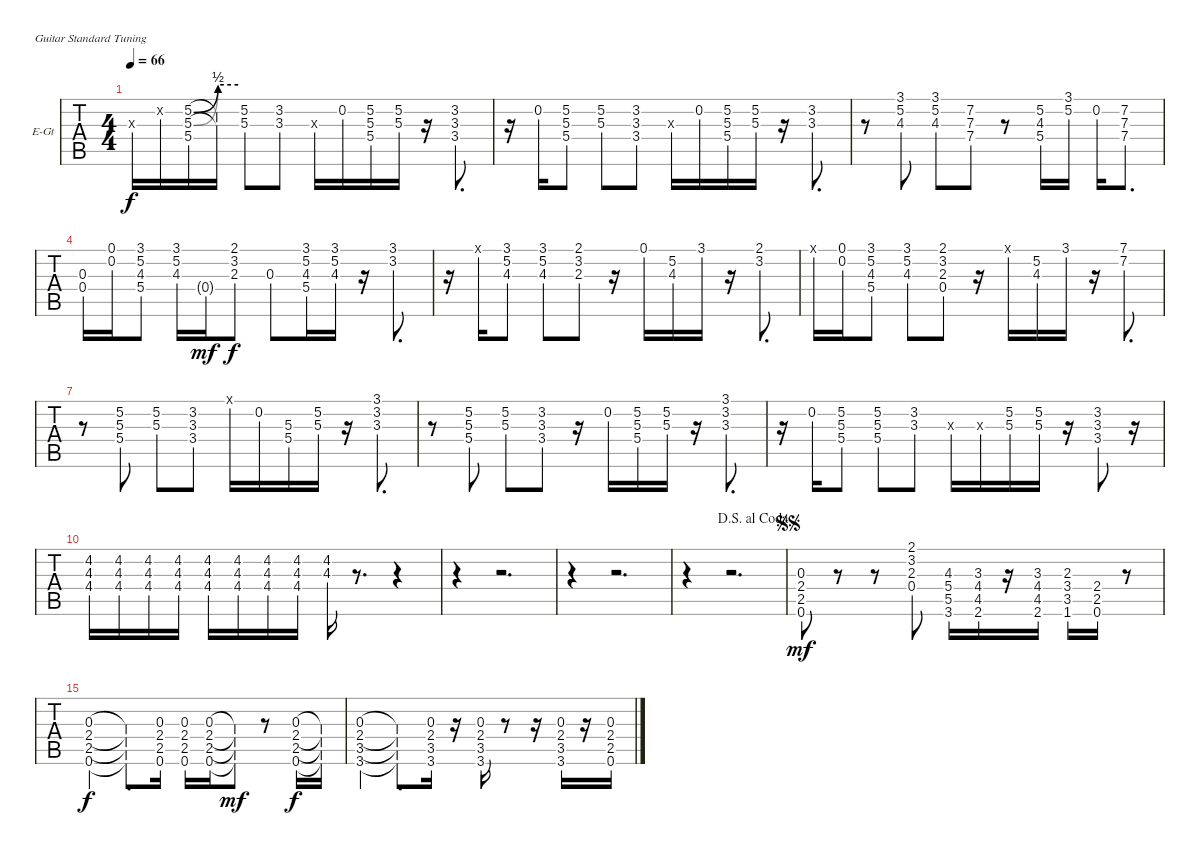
\bracketExtendMode nobrackets
\firstSystemTrackNameOrientation horizontal
\otherSystemsTrackNameOrientation horizontal
\defaultBarNumberDisplay FirstOfSystem
\track ("Rhythm 2" "E-Gt") {instrument electricguitarclean}
\staff {tabs}
\tuning (E4 B3 G3 D3 A2 E2)
\ts (4 4)
\tempo 66
\clef g2
\ks c
0.3{x}.16{dy f} 0.2{x}.16 (5.2{be (bend 0 0 60 2)} 5.3{be (bend 0 0 60 2)} 5.4).16 (5.2{be (hold 0 2 60 2) t} 5.3{be (hold 0 2 60 2) t}).16 (5.2 5.3).8 (3.2 3.3).8 0.3{x}.16 0.2.16 (5.2 5.3 5.4).16 (5.2 5.3).16 r.16 (3.2 3.3 3.4).8{d} |
r.16 0.2.16 (5.2 5.3 5.4).8 (5.2 5.3).8 (3.2 3.3 3.4).8 0.3{x}.16 0.2.16 (5.2 5.3 5.4).16 (5.2 5.3).16 r.16 (3.2 3.3).8{d} |
r.8 (3.1 5.2 4.3).8 (3.1 5.2 4.3).8 (7.2 7.3 7.4).8 r.8 (5.2 4.3 5.4).16 (3.1 5.2).16 0.2.16 (7.2 7.3 7.4).8{d} |
(0.4 0.3).16 (0.1 0.2).16 (3.1 5.2 4.3 5.4).8 (3.1 5.2 4.3).16 0.4{g}.16{dy mf} (2.1 3.2 2.3).8{dy f} 0.3.8 (3.1 5.2 4.3 5.4).16 (3.1 5.2 4.3).16 r.16 (3.1 3.2).8{d} |
r.16 0.1{x}.16 (3.1 5.2 4.3).8 (3.1 5.2 4.3).8 (2.1 3.2 2.3).8 r.16 0.1.16 (5.2 4.3).16 3.1.16 r.16 (2.1 3.2).8{d} |
0.1{x}.16 (0.1 0.2).16 (3.1 5.2 4.3 5.4).8 (3.1 5.2 4.3).8 (2.1 3.2 2.3 0.4).8 r.16 0.1{x}.16 (5.2 4.3).16 3.1.16 r.16 (7.1 7.2).8{d} |
r.8 (5.2 5.3 5.4).8 (5.2 5.3).8 (3.2 3.3 3.4).8 0.1{x}.16 0.2.16 (5.3 5.4).16 (5.2 5.3).16 r.16 (3.1 3.2 3.3).8{d} |
r.8 (5.2 5.3 5.4).8 (5.2 5.3).8 (3.2 3.3 3.4).8 r.16 0.2.16 (5.2 5.3 5.4).16 (5.2 5.3).16 r.16 (3.1 3.2 3.3).8{d} |
r.16 0.2.16 (5.2 5.3 5.4).8 (5.2 5.3 5.4).8 (3.2 3.3).8 0.3{x}.16 0.3{x}.16 (5.2 5.3).16 (5.2 5.3).16 r.16 (3.2 3.3 3.4).8 r.16 |
(4.2 4.3 4.4).16 (4.2 4.3 4.4).16 (4.2 4.3 4.4).16 (4.2 4.3 4.4).16 (4.2 4.3 4.4).16 (4.2 4.3 4.4).16 (4.2 4.3 4.4).16 (4.2 4.3 4.4).16 (4.2 4.3).16 r.8{d} r.4 |
r.4 r.2{d} |
r.4 r.2{d} |
\jump dalsegnoalcoda
r.4 r.2{d} |
\jump segnosegno
(0.3 2.4 2.5 0.6).8{dy mf} r.8 r.8 (2.1 3.2 2.3 0.4).8 (4.3 5.4 5.5 3.6).16 (3.3 4.4 4.5 2.6).16 r.16 (3.3 4.4 4.5 2.6).16 (2.3 3.4 3.5 1.6).16 (0.6 2.5 2.4).16 r.8 |
(0.3 2.4 2.5 0.6).4{dy f} (0.3{t} 2.4{t} 2.5{t} 0.6{t}).8{d} (0.3 2.4 2.5 0.6).16 (0.3 2.4 2.5 0.6).16 (0.3 2.4 2.5 0.6).16 (0.3{t} 2.4{t} 2.5{t} 0.6{t}).8{dy mf} r.8 (0.3 2.4 2.5 0.6).16{dy f} (0.3{t} 2.4{t} 2.5{t} 0.6{t}).16 |
(0.3 2.4 3.5 3.6).4 (0.3{t} 2.4{t} 3.5{t} 3.6{t}).8{d} (0.3 2.4 3.5 3.6).16 r.16 (0.3 2.4 3.5 3.6).16 r.8 r.16 (0.3 2.4 3.5 3.6).16 r.16 (0.3 2.4 2.5 0.6).16
